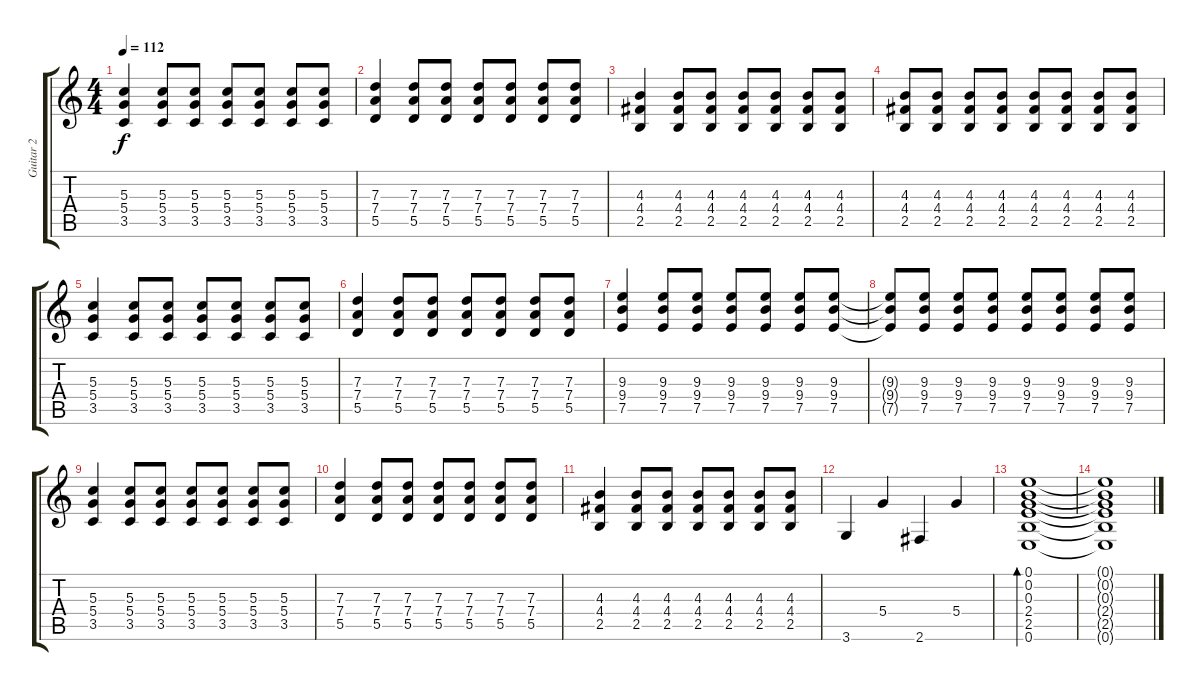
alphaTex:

\track ("Guitar 2" "Guitar 2") {instrument overdrivenguitar}
\staff {score tabs}
\tuning (E4 B3 G3 D3 A2 E2) {hide}
\ts (4 4)
\tempo 112
\clef g2
\ks c
(5.3 5.4 3.5).4{dy f} (5.3 5.4 3.5).8 (5.3 5.4 3.5).8 (5.3 5.4 3.5).8 (5.3 5.4 3.5).8 (5.3 5.4 3.5).8 (5.3 5.4 3.5).8 |
(7.3 7.4 5.5).4 (7.3 7.4 5.5).8 (7.3 7.4 5.5).8 (7.3 7.4 5.5).8 (7.3 7.4 5.5).8 (7.3 7.4 5.5).8 (7.3 7.4 5.5).8 |
(4.3 4.4 2.5).4 (4.3 4.4 2.5).8 (4.3 4.4 2.5).8 (4.3 4.4 2.5).8 (4.3 4.4 2.5).8 (4.3 4.4 2.5).8 (4.3 4.4 2.5).8 |
(4.3 4.4 2.5).8 (4.3 4.4 2.5).8 (4.3 4.4 2.5).8 (4.3 4.4 2.5).8 (4.3 4.4 2.5).8 (4.3 4.4 2.5).8 (4.3 4.4 2.5).8 (4.3 4.4 2.5).8 |
(5.3 5.4 3.5).4 (5.3 5.4 3.5).8 (5.3 5.4 3.5).8 (5.3 5.4 3.5).8 (5.3 5.4 3.5).8 (5.3 5.4 3.5).8 (5.3 5.4 3.5).8 |
(7.3 7.4 5.5).4 (7.3 7.4 5.5).8 (7.3 7.4 5.5).8 (7.3 7.4 5.5).8 (7.3 7.4 5.5).8 (7.3 7.4 5.5).8 (7.3 7.4 5.5).8 |
(9.3 9.4 7.5).4 (9.3 9.4 7.5).8 (9.3 9.4 7.5).8 (9.3 9.4 7.5).8 (9.3 9.4 7.5).8 (9.3 9.4 7.5).8 (9.3 9.4 7.5).8 |
(9.3{t} 9.4{t} 7.5{t}).8 (9.3 9.4 7.5).8 (9.3 9.4 7.5).8 (9.3 9.4 7.5).8 (9.3 9.4 7.5).8 (9.3 9.4 7.5).8 (9.3 9.4 7.5).8 (9.3 9.4 7.5).8 |
(5.3 5.4 3.5).4 (5.3 5.4 3.5).8 (5.3 5.4 3.5).8 (5.3 5.4 3.5).8 (5.3 5.4 3.5).8 (5.3 5.4 3.5).8 (5.3 5.4 3.5).8 |
(7.3 7.4 5.5).4 (7.3 7.4 5.5).8 (7.3 7.4 5.5).8 (7.3 7.4 5.5).8 (7.3 7.4 5.5).8 (7.3 7.4 5.5).8 (7.3 7.4 5.5).8 |
(4.3 4.4 2.5).4 (4.3 4.4 2.5).8 (4.3 4.4 2.5).8 (4.3 4.4 2.5).8 (4.3 4.4 2.5).8 (4.3 4.4 2.5).8 (4.3 4.4 2.5).8 |
3.6.4 5.4.4 2.6.4 5.4.4 |
(0.1 0.2 0.3 2.4 2.5 0.6).1{bd 120} |
(0.1{t} 0.2{t} 0.3{t} 2.4{t} 2.5{t} 0.6{t}).1
